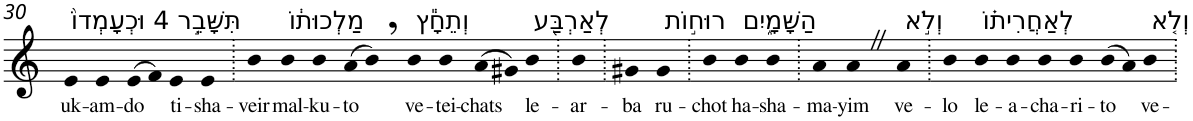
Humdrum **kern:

**kern	**text
*part1	*part1
*staff1	*staff1
*I"Piano	*
*I'Pno	*
!!LO:PB:g=z
*clefG2	*
*k[]	*
=30	=30
!LO:TX:a:t=4 וּכְעָמְדוֹ֙	!
!	!LO:LY:b
4e	uk-
!	!LO:LY:b
4e	-am-
!	!LO:LY:b
(>8e	-do
8f)	.
!LO:TX:a:t=תִּשָּׁבֵ֣ר	!
!	!LO:LY:b
4e	ti-
!	!LO:LY:b
4e	-sha-
=31.	=31.
!	!LO:LY:b
4b	-veir
!LO:TX:a:t=מַלְכוּת֔וֹ	!
!	!LO:LY:b
4b	mal-
!	!LO:LY:b
4b	-ku-
!	!LO:LY:b
(>8a	-to
8b,)	.
!LO:TX:a:t=וְתֵחָ֕ץ	!
!	!LO:LY:b
4b	ve-
!	!LO:LY:b
4b	-tei-
!	!LO:LY:b
(>8a	-chats
8g#X)	.
!LO:TX:a:t=לְאַרְבַּ֖ע	!
!	!LO:LY:b
4b	le-
=32.	=32.
!	!LO:LY:b
4b	-ar-
=33.	=33.
!	!LO:LY:b
4g#X	-ba
!LO:TX:a:t=רוּח֣וֹת	!
!	!LO:LY:b
4g#	ru-
=34.	=34.
!	!LO:LY:b
4b	-chot
!LO:TX:a:t=הַשָּׁמָ֑יִם	!
!	!LO:LY:b
4b	ha-
!	!LO:LY:b
4b	-sha-
=35.	=35.
!	!LO:LY:b
4a	-ma-
!	!LO:LY:b
4aZ	-yim
!LO:TX:a:t=וְלֹ֣א	!
!	!LO:LY:b
4a	ve-
=36.	=36.
!	!LO:LY:b
4b	-lo
!LO:TX:a:t=לְאַחֲרִית֗וֹ	!
!	!LO:LY:b
4b	le-
!	!LO:LY:b
4b	-a-
!	!LO:LY:b
4b	-cha-
!	!LO:LY:b
4b	-ri-
!	!LO:LY:b
(>8b	-to
8a)	.
!LO:TX:a:t=וְלֹ֤א	!
!	!LO:LY:b
4b	ve-
=.	=.
*-	*-
